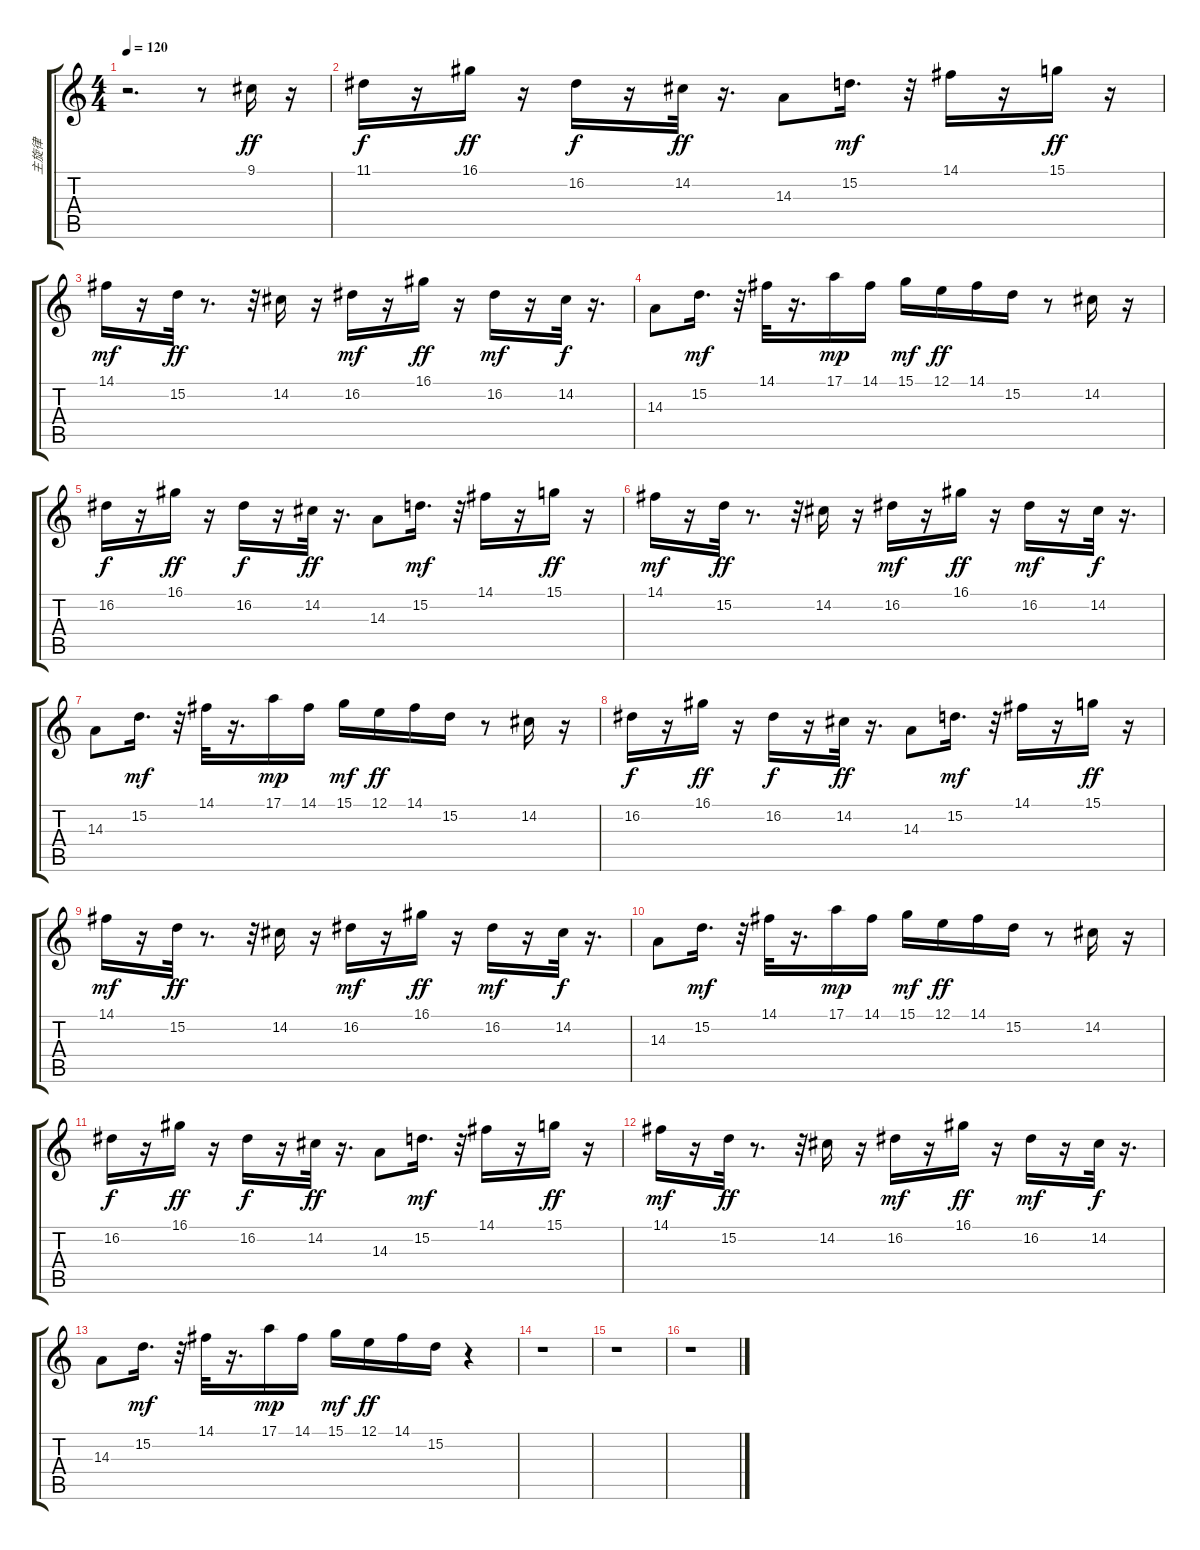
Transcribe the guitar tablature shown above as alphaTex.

\track ("主旋律" "主旋律") {instrument dulcimer}
\staff {score tabs}
\tuning (E4 B3 G3 D3 A2 E2) {hide}
\ts (4 4)
\tempo 120
\clef g2
\ks c
r.2{d dy ff instrument dulcimer} r.8 9.1.16 r.16 |
11.1.16{dy f} r.16 16.1.16{dy ff} r.16 16.2.16{dy f} r.16 14.2.32{dy ff} r.16{d} 14.3.8 15.2.16{d dy mf} r.32 14.1.16 r.16 15.1.16{dy ff} r.16 |
14.1.16{dy mf} r.16 15.2.32{dy ff} r.8{d} r.32 14.2.16 r.16 16.2.16{dy mf} r.16 16.1.16{dy ff} r.16 16.2.16{dy mf} r.16 14.2.32{dy f} r.16{d} |
14.3.8 15.2.16{d dy mf} r.32 14.1.32 r.16{d} 17.1.16{dy mp} 14.1.16 15.1.16{dy mf} 12.1.16{dy ff} 14.1.16 15.2.16 r.8 14.2.16 r.16 |
16.2.16{dy f} r.16 16.1.16{dy ff} r.16 16.2.16{dy f} r.16 14.2.32{dy ff} r.16{d} 14.3.8 15.2.16{d dy mf} r.32 14.1.16 r.16 15.1.16{dy ff} r.16 |
14.1.16{dy mf} r.16 15.2.32{dy ff} r.8{d} r.32 14.2.16 r.16 16.2.16{dy mf} r.16 16.1.16{dy ff} r.16 16.2.16{dy mf} r.16 14.2.32{dy f} r.16{d} |
14.3.8 15.2.16{d dy mf} r.32 14.1.32 r.16{d} 17.1.16{dy mp} 14.1.16 15.1.16{dy mf} 12.1.16{dy ff} 14.1.16 15.2.16 r.8 14.2.16 r.16 |
16.2.16{dy f} r.16 16.1.16{dy ff} r.16 16.2.16{dy f} r.16 14.2.32{dy ff} r.16{d} 14.3.8 15.2.16{d dy mf} r.32 14.1.16 r.16 15.1.16{dy ff} r.16 |
14.1.16{dy mf} r.16 15.2.32{dy ff} r.8{d} r.32 14.2.16 r.16 16.2.16{dy mf} r.16 16.1.16{dy ff} r.16 16.2.16{dy mf} r.16 14.2.32{dy f} r.16{d} |
14.3.8 15.2.16{d dy mf} r.32 14.1.32 r.16{d} 17.1.16{dy mp} 14.1.16 15.1.16{dy mf} 12.1.16{dy ff} 14.1.16 15.2.16 r.8 14.2.16 r.16 |
16.2.16{dy f} r.16 16.1.16{dy ff} r.16 16.2.16{dy f} r.16 14.2.32{dy ff} r.16{d} 14.3.8 15.2.16{d dy mf} r.32 14.1.16 r.16 15.1.16{dy ff} r.16 |
14.1.16{dy mf} r.16 15.2.32{dy ff} r.8{d} r.32 14.2.16 r.16 16.2.16{dy mf} r.16 16.1.16{dy ff} r.16 16.2.16{dy mf} r.16 14.2.32{dy f} r.16{d} |
14.3.8 15.2.16{d dy mf} r.32 14.1.32 r.16{d} 17.1.16{dy mp} 14.1.16 15.1.16{dy mf} 12.1.16{dy ff} 14.1.16 15.2.16 r.4 |
r.1 |
r.1 |
r.1
